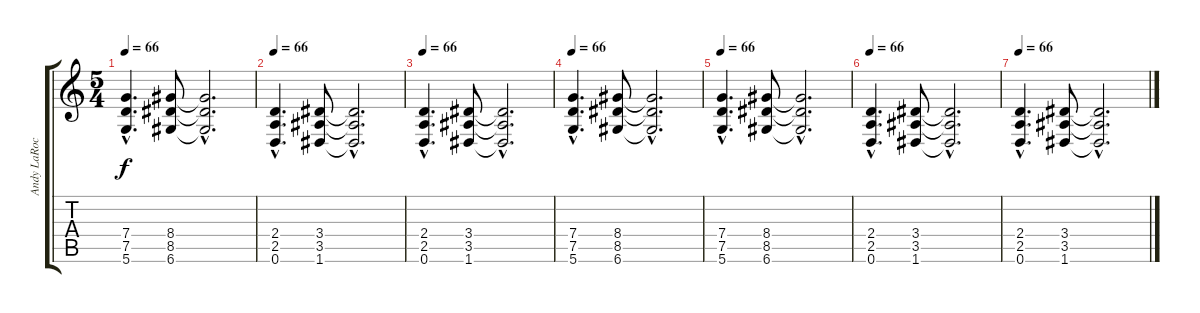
\track ("Andy LaRocque" "Andy LaRoc") {instrument distortionguitar}
\staff {score tabs}
\tuning (D4 A3 F3 C3 G2 D2) {hide}
\ts (5 4)
\tempo 66
\clef g2
\ks c
(7.4{hac} 7.5{hac} 5.6{hac}).4{d dy f} (8.4 8.5 6.6).8 (8.4{hac t} 8.5{hac t} 6.6{hac t}).2{d} |
\tempo 66
(2.4{hac} 2.5{hac} 0.6{hac}).4{d} (3.4 3.5 1.6).8 (3.4{hac t} 3.5{hac t} 1.6{hac t}).2{d} |
\tempo 66
(2.4{hac} 2.5{hac} 0.6{hac}).4{d} (3.4 3.5 1.6).8 (3.4{hac t} 3.5{hac t} 1.6{hac t}).2{d} |
\tempo 66
(7.4{hac} 7.5{hac} 5.6{hac}).4{d} (8.4 8.5 6.6).8 (8.4{hac t} 8.5{hac t} 6.6{hac t}).2{d} |
\tempo 66
(7.4{hac} 7.5{hac} 5.6{hac}).4{d volume 8} (8.4 8.5 6.6).8{volume 7} (8.4{hac t} 8.5{hac t} 6.6{hac t}).2{d} |
\tempo 66
(2.4{hac} 2.5{hac} 0.6{hac}).4{d volume 6} (3.4 3.5 1.6).8{volume 5} (3.4{hac t} 3.5{hac t} 1.6{hac t}).2{d} |
\tempo 66
(2.4{hac} 2.5{hac} 0.6{hac}).4{d volume 4} (3.4 3.5 1.6).8{volume 3} (3.4{hac t} 3.5{hac t} 1.6{hac t}).2{d}
